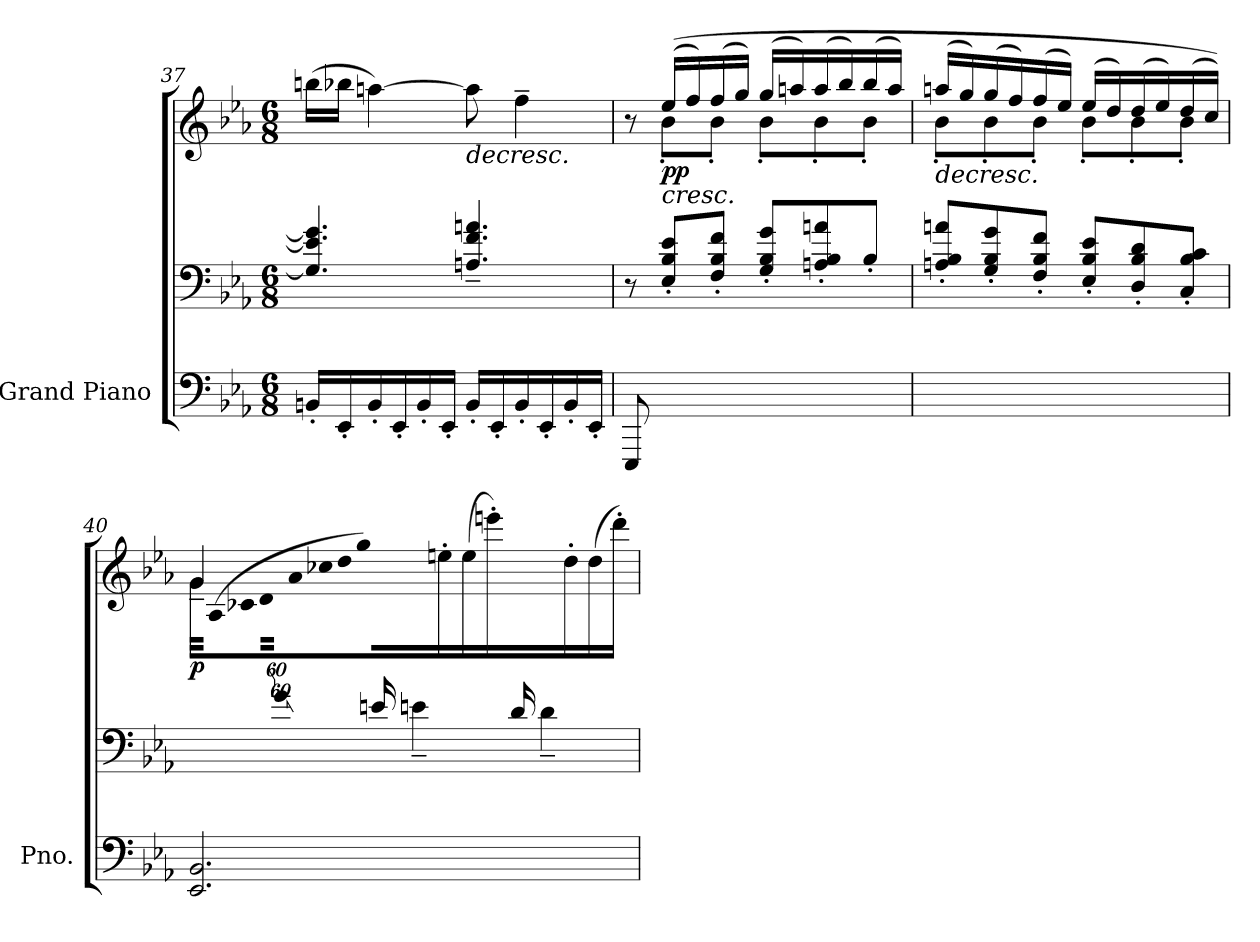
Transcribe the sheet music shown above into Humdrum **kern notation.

**kern	**kern	**kern	**dynam
*part1	*part1	*part1	*part1
*staff3	*staff2	*staff1	*staff1/2/3
*I"Grand Piano	*	*	*
*I'Pno.	*	*	*
*clefF4	*clefF4	*clefG2	*
*k[b-e-a-]	*k[b-e-a-]	*k[b-e-a-]	*
*M6/8	*M6/8	*M6/8	*
=37	=37	=37	=37
16BBn'/LL	4.G/] 4.e-/] 4.g/]	(>16bbn\LL	.
16EE-'/	.	16bb-X\JJ	.
16BB'/	.	[4aan\)	.
16EE-'/	.	.	.
16BB'/	.	.	.
16EE-'/JJ	.	.	.
!	!	!	!LO:HP:b
16BB'/LL	4.An/~> 4.f/~> 4.an/~>	8aa\]	>
16EE-'/	.	.	.
16BB'/	.	4ff~\	.
16EE-'/	.	.	.
16BB'/	.	.	.
16EE-'/JJ	.	.	.
!!LO:LB:g=z
=38	=38	=38	=38
*	*	*^	*
8EEE-/	8r	8r	8ryy	.
!	!	!	!	!LO:HP:b
!	!	!	!	!LO:DY:n=1:b
8ryy	8E-/' 8B-/' 8e-/'L	(>(>16ee-/LL	8b-'\L	< pp
.	.	16ff/)	.	.
2ryy	8F/' 8B-/' 8f/'J	(>16ff/	8b-'\J	.
.	.	16gg/JJ)	.	.
.	8G/' 8B-/' 8g/'L	(>16gg/LL	8b-'\L	.
.	.	16aan/)	.	.
.	8An/' 8B-/' 8an/'	(>16aa/	8b-'\	.
.	.	16bb-/)	.	.
.	8B-'/J	(>16bb-/	8b-'\J	.
.	.	16aa/JJ)	.	.
*	*	*v	*v	*
.	.	.	]
=39	=39	=39	=39
!	!	!	!LO:HP:b
*	*	*^	*
2.ryy	8An/' 8B-/' 8an/'L	(>16aan/LL	8b-'\L	>
.	.	16gg/)	.	.
.	8G/' 8B-/' 8g/'	(>16gg/	8b-'\	.
.	.	16ff/)	.	.
.	8F/' 8B-/' 8f/'J	(>16ff/	8b-'\J	.
.	.	16ee-/JJ)	.	.
.	8E-/' 8B-/' 8e-/'L	(>16ee-/LL	8b-'\L	.
.	.	16dd/)	.	.
.	8D/' 8B-/' 8d/'	(>16dd/	8b-'\	.
.	.	16ee-/)	.	.
.	8C/' 8B-/' 8c/'J	(>16dd/	8b-'\J	.
.	.	16cc/JJ))	.	.
*	*	*v	*v	*
.	.	.	[
=40	=40	=40	=40
*	*^	*	*
*	*	*	*Xbrackettup	*
!	!	!	!LO:N:vis=32	!LO:DY:b
*	*	*	*^	*
2.EE-/ 2.BB-/	480%53ryy	4ryy	1920%53g\LLL	(<4g~>/	p
!	!	!	!LO:N:vis=32	!	!
.	.	.	(>1920%53A-\	.	.
!	!	!	!LO:N:vis=32	!	!
.	.	.	1920%53c-X\	.	.
!	!	!	!LO:N:vis=32	!	!
.	.	.	1920%53d\	.	.
!	!LO:N:vis=32	!	!	!	!
.	1920%53g/	.	1920%53ryy	.	.
!	!	!	!LO:N:vis=32	!	!
.	480%53ryy	.	1920%53a-\	.	.
!	!	!	!LO:N:vis=32	!	!
.	.	.	1920%53cc-X\	.	.
!	!	!	!LO:N:vis=32	!	!
.	.	.	1920%53dd\	.	.
!	!	!	!LO:N:vis=32	!	!
.	.	.	1920%53gg\JJJ)	.	.
.	16en/LL	.	16ryy	.	.
.	.	4en~<\	.	640ryy	.
.	.	.	.	640%319ryy	.
.	8.ryy	.	16een'\	.	.
.	.	.	(>16ee\	.	.
.	.	.	16eeen'\JJ)	.	.
.	16d/LL	.	16ryy	.	.
.	.	4d~<\)	.	.	.
.	640%121ryy	.	16dd'\	.	.
.	.	.	(>16dd\	.	.
.	.	.	16ddd'\JJ)	.	]
.	.	.	640ryy	.	.
*	*v	*v	*	*	*
*	*	*v	*v	*
=	=	=	=
*-	*-	*-	*-
